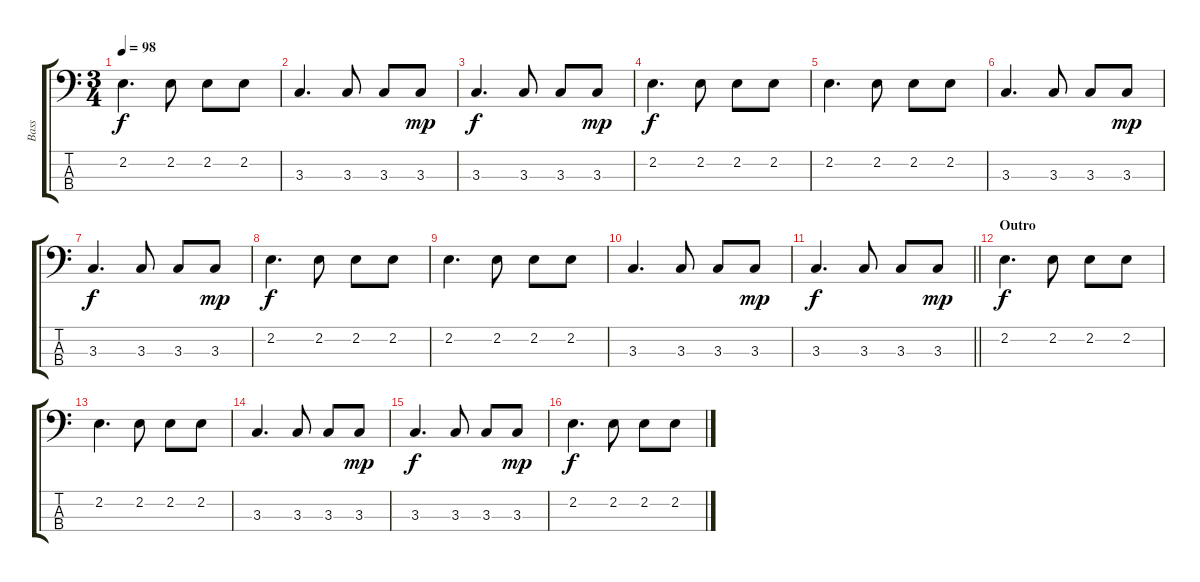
\track ("Bass" "Bass") {instrument acousticbass}
\staff {score tabs}
\tuning (G2 D2 A1 E1) {hide}
\ts (3 4)
\tempo 98
\clef f4
\ks c
2.2.4{d dy f} 2.2.8 2.2.8 2.2.8 |
3.3.4{d} 3.3.8 3.3.8 3.3.8{dy mp} |
3.3.4{d dy f} 3.3.8 3.3.8 3.3.8{dy mp} |
2.2.4{d dy f} 2.2.8 2.2.8 2.2.8 |
2.2.4{d} 2.2.8 2.2.8 2.2.8 |
3.3.4{d} 3.3.8 3.3.8 3.3.8{dy mp} |
3.3.4{d dy f} 3.3.8 3.3.8 3.3.8{dy mp} |
2.2.4{d dy f} 2.2.8 2.2.8 2.2.8 |
2.2.4{d} 2.2.8 2.2.8 2.2.8 |
3.3.4{d} 3.3.8 3.3.8 3.3.8{dy mp} |
\barLineRight lightlight
3.3.4{d dy f} 3.3.8 3.3.8 3.3.8{dy mp} |
\section ("" "Outro")
2.2.4{d dy f} 2.2.8 2.2.8 2.2.8 |
2.2.4{d} 2.2.8 2.2.8 2.2.8 |
3.3.4{d} 3.3.8 3.3.8 3.3.8{dy mp} |
3.3.4{d dy f} 3.3.8 3.3.8 3.3.8{dy mp} |
2.2.4{d dy f} 2.2.8 2.2.8 2.2.8
